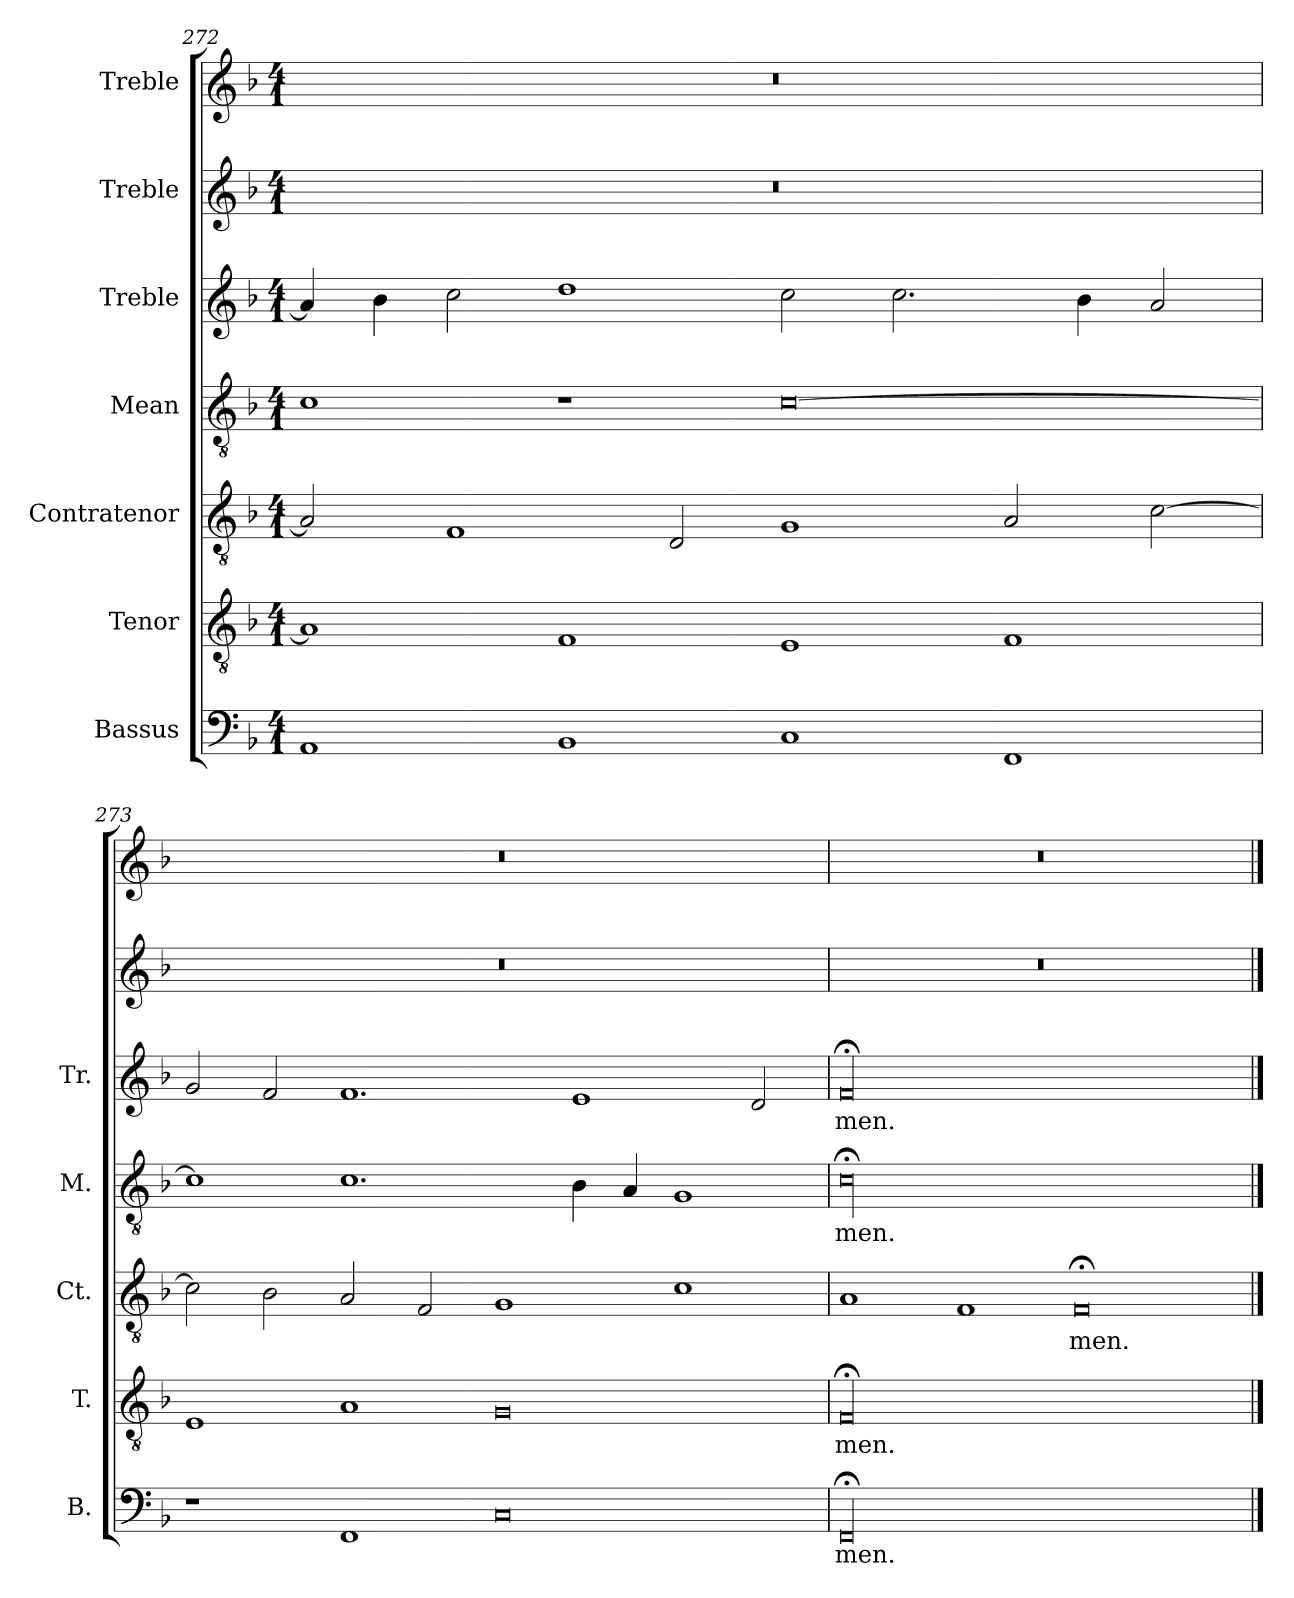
**kern	**text	**kern	**text	**kern	**text	**kern	**text	**kern	**text	**kern	**kern
*part7	*part7	*part6	*part6	*part5	*part5	*part4	*part4	*part3	*part3	*part2	*part1
*staff7	*staff7	*staff6	*staff6	*staff5	*staff5	*staff4	*staff4	*staff3	*staff3	*staff2	*staff1
*I"Bassus	*	*I"Tenor	*	*I"Contratenor	*	*I"Mean	*	*I"Treble	*	*I"Treble	*I"Treble
*I'B.	*	*I'T.	*	*I'Ct.	*	*I'M.	*	*I'Tr.	*	*	*
!!LO:LB:g=z
*clefF4	*	*clefGv2	*	*clefGv2	*	*clefGv2	*	*clefG2	*	*clefG2	*clefG2
*	*	*ITrd7c12	*	*ITrd7c12	*	*ITrd7c12	*	*	*	*	*
*k[b-]	*	*k[b-]	*	*k[b-]	*	*k[b-]	*	*k[b-]	*	*k[b-]	*k[b-]
*F:	*	*F:	*	*F:	*	*F:	*	*F:	*	*F:	*F:
*M4/1	*	*M4/1	*	*M4/1	*	*M4/1	*	*M4/1	*	*M4/1	*M4/1
=272	=272	=272	=272	=272	=272	=272	=272	=272	=272	=272	=272
!	!	!	!	!	!	!	!	!	!	!LO:N:vis=1	!LO:N:vis=1
1AAi	.	1AAi]	.	2AAi/]	.	1Ci	.	4ai/]	.	00r	00r
.	.	.	.	.	.	.	.	4b-i\	.	.	.
.	.	.	.	1FFi	.	.	.	2cci\	.	.	.
1BB-i	.	1FFi	.	.	.	1r	.	1ddi	.	.	.
.	.	.	.	2DDi/	.	.	.	.	.	.	.
1Ci	.	1EEi	.	1GGi	.	[>0Ci	.	2cci\	.	.	.
.	.	.	.	.	.	.	.	2.cci\	.	.	.
1FFi	.	1FFi	.	2AAi/	.	.	.	.	.	.	.
.	.	.	.	.	.	.	.	4b-i\	.	.	.
.	.	.	.	[>2Ci\	.	.	.	2ai/	.	.	.
=273`	=273`	=273`	=273`	=273`	=273`	=273`	=273`	=273`	=273`	=273`	=273`
!	!	!	!	!	!	!	!	!	!	!LO:N:vis=1	!LO:N:vis=1
1r	.	1EEi	.	2Ci\]	.	1Ci]	.	2gi/	.	00r	00r
.	.	.	.	2BB-i\	.	.	.	2fi/	.	.	.
1FFi	.	1AAi	.	2AAi/	.	1.Ci	.	1.fi	.	.	.
.	.	.	.	2FFi/	.	.	.	.	.	.	.
0Ci	.	0GGi	.	1GGi	.	.	.	.	.	.	.
.	.	.	.	.	.	4BB-i\	.	1ei	.	.	.
.	.	.	.	.	.	4AAi/	.	.	.	.	.
.	.	.	.	1Ci	.	1GGi	.	.	.	.	.
.	.	.	.	.	.	.	.	2di/	.	.	.
=274`	=274`	=274`	=274`	=274`	=274`	=274`	=274`	=274`	=274`	=274`	=274`
!	!LO:LY:b:color=#000000	!	!	!	!	!	!	!	!	!	!
!	!	!	!LO:LY:b:color=#000000	!	!	!	!	!	!	!	!
!	!	!	!	!	!	!	!LO:LY:b:color=#000000	!	!	!	!
!	!	!	!	!	!	!	!	!	!LO:LY:b:color=#000000	!LO:N:vis=1	!LO:N:vis=1
00FF;i	-men.	00FF;i	-men.	1AAi	.	00C;i	-men.	00f;i	-men.	00r	00r
.	.	.	.	1FFi	.	.	.	.	.	.	.
!	!	!	!	!	!LO:LY:b:color=#000000	!	!	!	!	!	!
.	.	.	.	0FF;i	-men.	.	.	.	.	.	.
==	==	==	==	==	==	==	==	==	==	==	==
*-	*-	*-	*-	*-	*-	*-	*-	*-	*-	*-	*-
